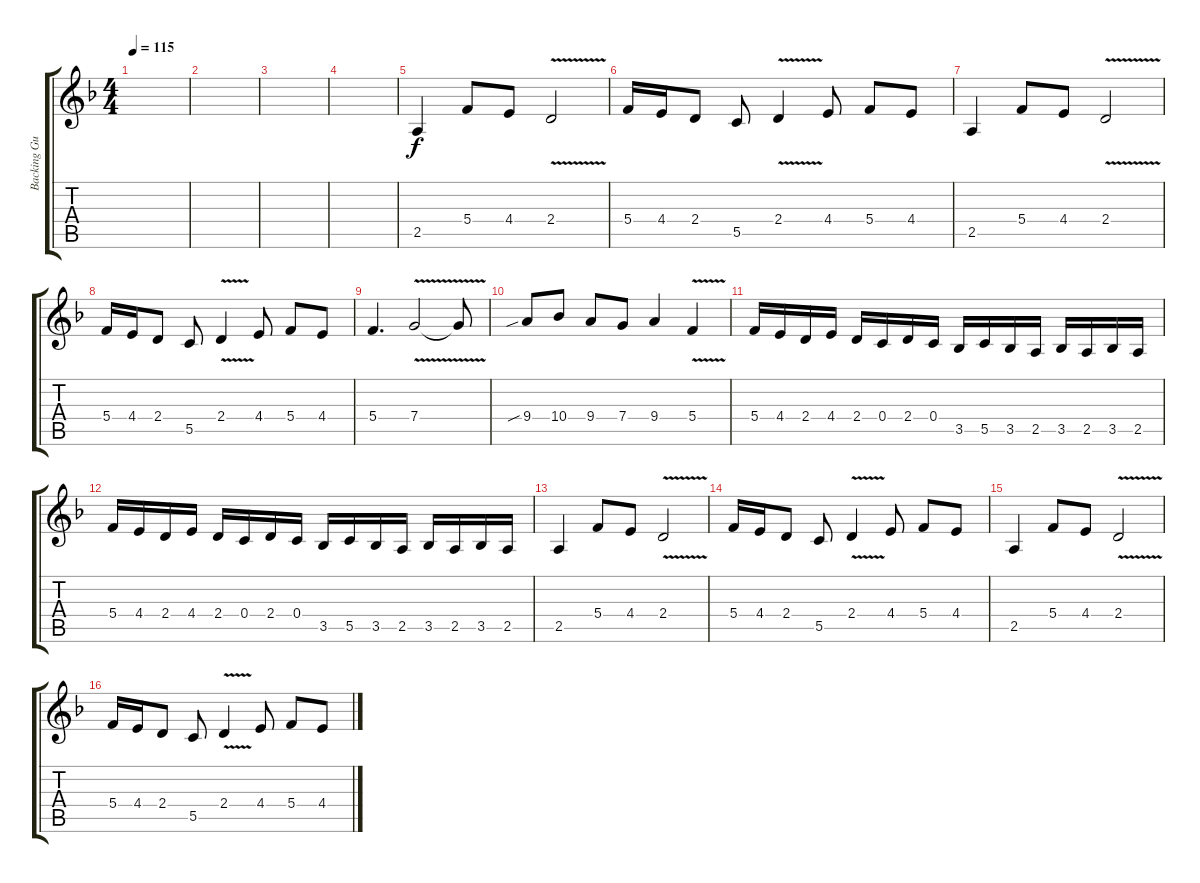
\track ("Backing Guitar" "Backing Gu") {instrument distortionguitar}
\staff {score tabs}
\tuning (D4 A3 F3 C3 G2 D2) {hide}
\ts (4 4)
\tempo 115
\clef g2
\ks dminor
|
|
|
|
2.5.4 5.4.8 4.4.8 2.4{v}.2 |
5.4.16 4.4.16 2.4.8 5.5.8 2.4{v}.4 4.4.8 5.4.8 4.4.8 |
2.5.4 5.4.8 4.4.8 2.4{v}.2 |
5.4.16 4.4.16 2.4.8 5.5.8 2.4{v}.4 4.4.8 5.4.8 4.4.8 |
5.4.4{d} 7.4{v}.2 7.4{t}.8 |
9.4{sib}.8 10.4.8 9.4.8 7.4.8 9.4.4 5.4{v}.4 |
5.4.16 4.4.16 2.4.16 4.4.16 2.4.16 0.4.16 2.4.16 0.4.16 3.5.16 5.5.16 3.5.16 2.5.16 3.5.16 2.5.16 3.5.16 2.5.16 |
5.4.16 4.4.16 2.4.16 4.4.16 2.4.16 0.4.16 2.4.16 0.4.16 3.5.16 5.5.16 3.5.16 2.5.16 3.5.16 2.5.16 3.5.16 2.5.16 |
2.5.4 5.4.8 4.4.8 2.4{v}.2 |
5.4.16 4.4.16 2.4.8 5.5.8 2.4{v}.4 4.4.8 5.4.8 4.4.8 |
2.5.4 5.4.8 4.4.8 2.4{v}.2 |
5.4.16 4.4.16 2.4.8 5.5.8 2.4{v}.4 4.4.8 5.4.8 4.4.8
